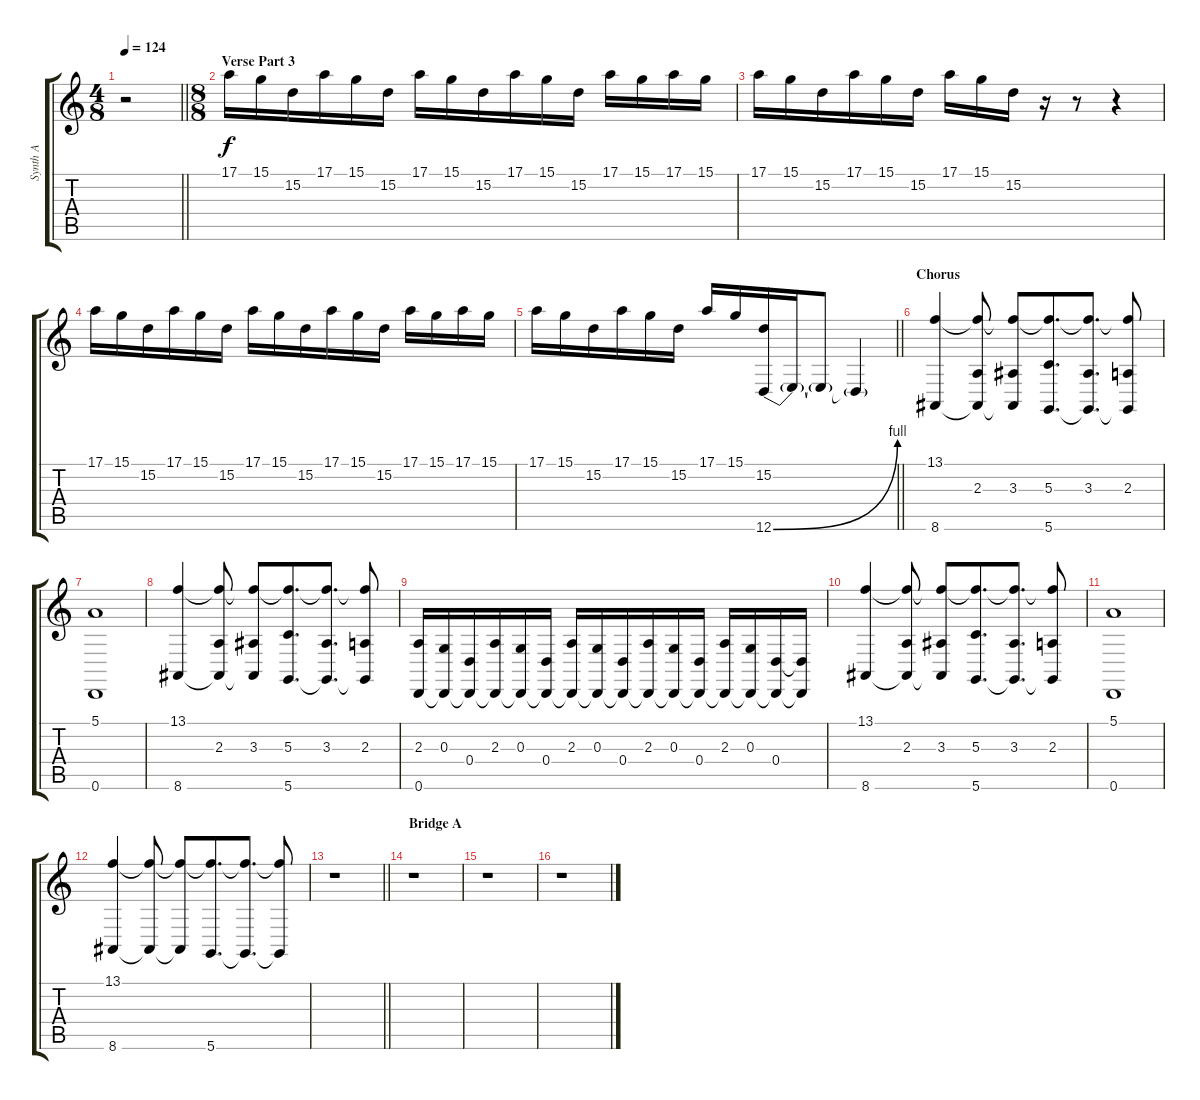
\track ("Synth A" "Synth A") {instrument lead2sawtooth}
\staff {score tabs}
\tuning (E4 B3 G3 D3 A2 D2) {hide}
\ts (4 8)
\tempo 124
\clef g2
\barLineRight lightlight
\ks c
r.2{dy f} |
\ts (8 8)
\section ("" "Verse Part 3")
17.1.16 15.1.16 15.2.16 17.1.16 15.1.16 15.2.16 17.1.16 15.1.16 15.2.16 17.1.16 15.1.16 15.2.16 17.1.16 15.1.16 17.1.16 15.1.16 |
17.1.16 15.1.16 15.2.16 17.1.16 15.1.16 15.2.16 17.1.16 15.1.16 15.2.16 r.16 r.8 r.4 |
17.1.16 15.1.16 15.2.16 17.1.16 15.1.16 15.2.16 17.1.16 15.1.16 15.2.16 17.1.16 15.1.16 15.2.16 17.1.16 15.1.16 17.1.16 15.1.16 |
\barLineRight lightlight
17.1.16 15.1.16 15.2.16 17.1.16 15.1.16 15.2.16 17.1.16 15.1.16 (15.2 12.6{be (bend 0 0 60 4)}).16 12.6{t}.16 12.6{t}.8 12.6{t}.4 |
\section ("" "Chorus")
(13.1 8.6).4 (13.1{t} 2.3 8.6{t}).8 (13.1{t} 3.3 8.6{t}).8 (13.1{t} 5.3 5.6).8{d} (13.1{t} 3.3 5.6{t}).8{d} (13.1{t} 2.3 5.6{t}).8 |
(5.1 0.6).1 |
(13.1 8.6).4 (13.1{t} 2.3 8.6{t}).8 (13.1{t} 3.3 8.6{t}).8 (13.1{t} 5.3 5.6).8{d} (13.1{t} 3.3 5.6{t}).8{d} (13.1{t} 2.3 5.6{t}).8 |
(2.3 0.6).16 (0.3 0.6{t}).16 (0.4 0.6{t}).16 (2.3 0.6{t}).16 (0.3 0.6{t}).16 (0.4 0.6{t}).16 (2.3 0.6{t}).16 (0.3 0.6{t}).16 (0.4 0.6{t}).16 (2.3 0.6{t}).16 (0.3 0.6{t}).16 (0.4 0.6{t}).16 (2.3 0.6{t}).16 (0.3 0.6{t}).16 (0.4 0.6{t}).16 (0.4{t} 0.6{t}).16 |
(13.1 8.6).4 (13.1{t} 2.3 8.6{t}).8 (13.1{t} 3.3 8.6{t}).8 (13.1{t} 5.3 5.6).8{d} (13.1{t} 3.3 5.6{t}).8{d} (13.1{t} 2.3 5.6{t}).8 |
(5.1 0.6).1 |
(13.1 8.6).4 (13.1{t} 8.6{t}).8 (13.1{t} 8.6{t}).8 (13.1{t} 5.6).8{d} (13.1{t} 5.6{t}).8{d} (13.1{t} 5.6{t}).8 |
\barLineRight lightlight
r.1 |
\section ("" "Bridge A")
r.1 |
r.1 |
r.1
